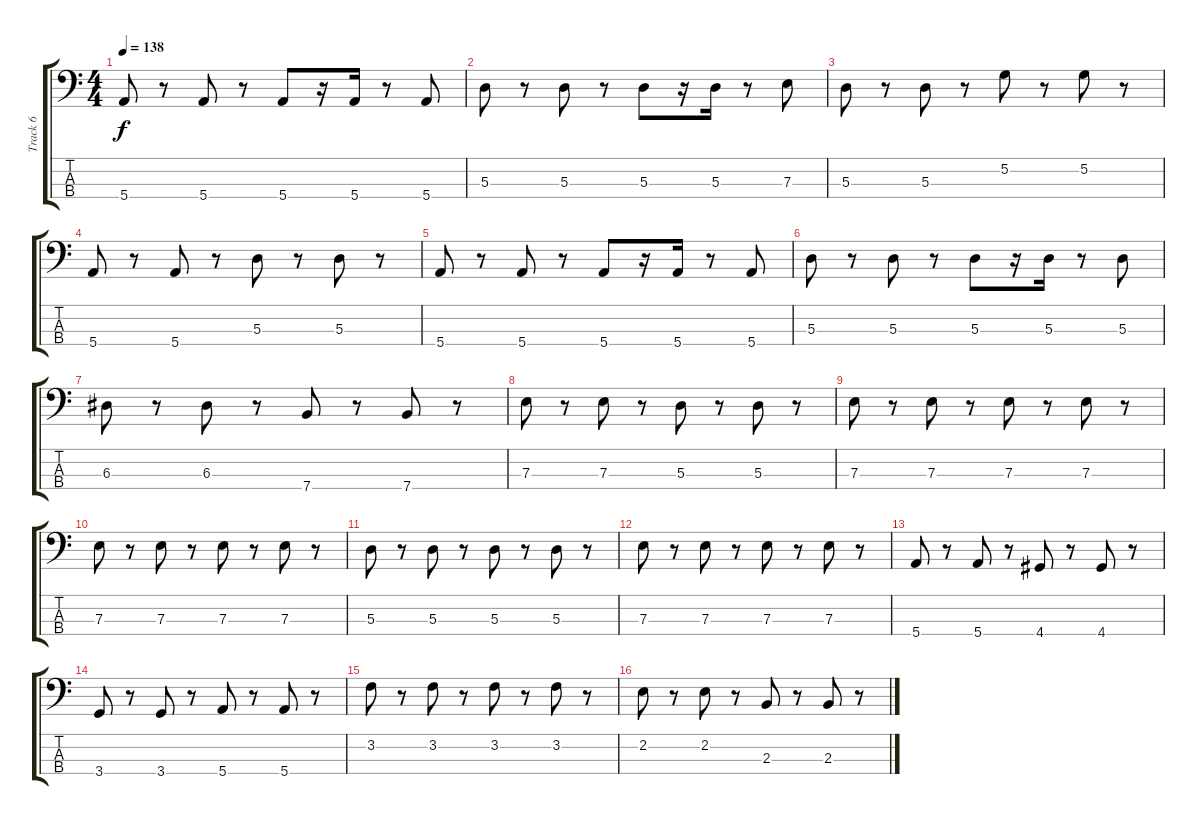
\track ("Track 6" "Track 6") {instrument electricbasspick}
\staff {score tabs}
\tuning (G2 D2 A1 E1) {hide}
\ts (4 4)
\tempo 138
\clef f4
\ks c
5.4.8{dy f} r.8 5.4.8 r.8 5.4.8 r.16 5.4.16 r.8 5.4.8 |
5.3.8 r.8 5.3.8 r.8 5.3.8 r.16 5.3.16 r.8 7.3.8 |
5.3.8 r.8 5.3.8 r.8 5.2.8 r.8 5.2.8 r.8 |
5.4.8 r.8 5.4.8 r.8 5.3.8 r.8 5.3.8 r.8 |
5.4.8 r.8 5.4.8 r.8 5.4.8 r.16 5.4.16 r.8 5.4.8 |
5.3.8 r.8 5.3.8 r.8 5.3.8 r.16 5.3.16 r.8 5.3.8 |
6.3.8 r.8 6.3.8 r.8 7.4.8 r.8 7.4.8 r.8 |
7.3.8 r.8 7.3.8 r.8 5.3.8 r.8 5.3.8 r.8 |
7.3.8 r.8 7.3.8 r.8 7.3.8 r.8 7.3.8 r.8 |
7.3.8 r.8 7.3.8 r.8 7.3.8 r.8 7.3.8 r.8 |
5.3.8 r.8 5.3.8 r.8 5.3.8 r.8 5.3.8 r.8 |
7.3.8 r.8 7.3.8 r.8 7.3.8 r.8 7.3.8 r.8 |
5.4.8 r.8 5.4.8 r.8 4.4.8 r.8 4.4.8 r.8 |
3.4.8 r.8 3.4.8 r.8 5.4.8 r.8 5.4.8 r.8 |
3.2.8 r.8 3.2.8 r.8 3.2.8 r.8 3.2.8 r.8 |
2.2.8 r.8 2.2.8 r.8 2.3.8 r.8 2.3.8 r.8
